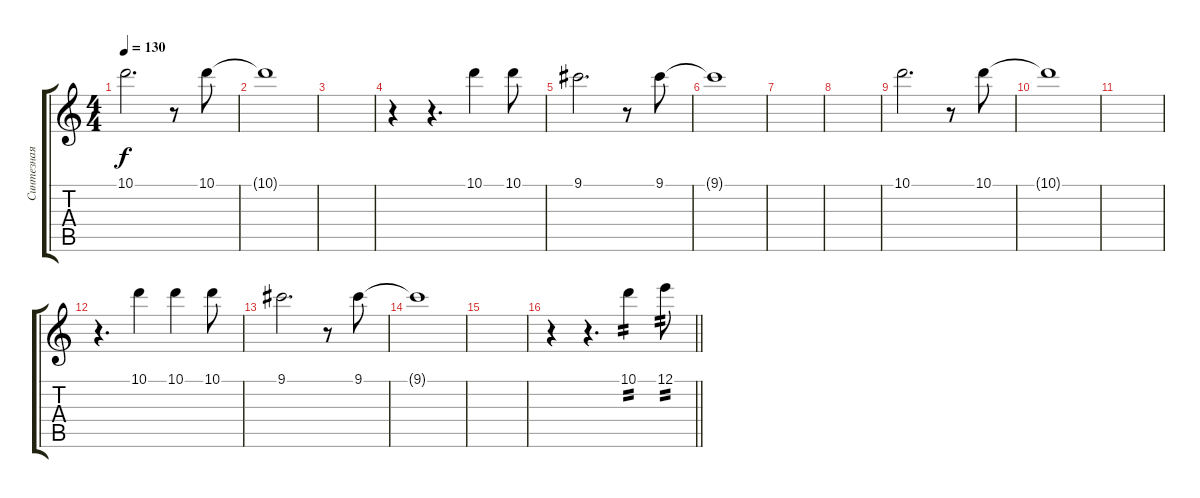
\track ("Синтезная гитара" "Синтезная ") {instrument overdrivenguitar}
\staff {score tabs}
\tuning (E4 B3 G3 D3 A2 E2) {hide}
\ts (4 4)
\tempo 130
\clef g2
\ks c
10.1.2{d dy f} r.8 10.1.8 |
10.1{t}.1 |
|
r.4 r.4{d} 10.1.4 10.1.8 |
9.1.2{d} r.8 9.1.8 |
9.1{t}.1 |
|
|
10.1.2{d} r.8 10.1.8 |
10.1{t}.1 |
|
r.4{d} 10.1.4 10.1.4 10.1.8 |
9.1.2{d} r.8 9.1.8 |
9.1{t}.1 |
|
\barLineRight lightlight
r.4 r.4{d} 10.1.4{tp 2 volume 6 instrument overdrivenguitar} 12.1.8{tp 2}
